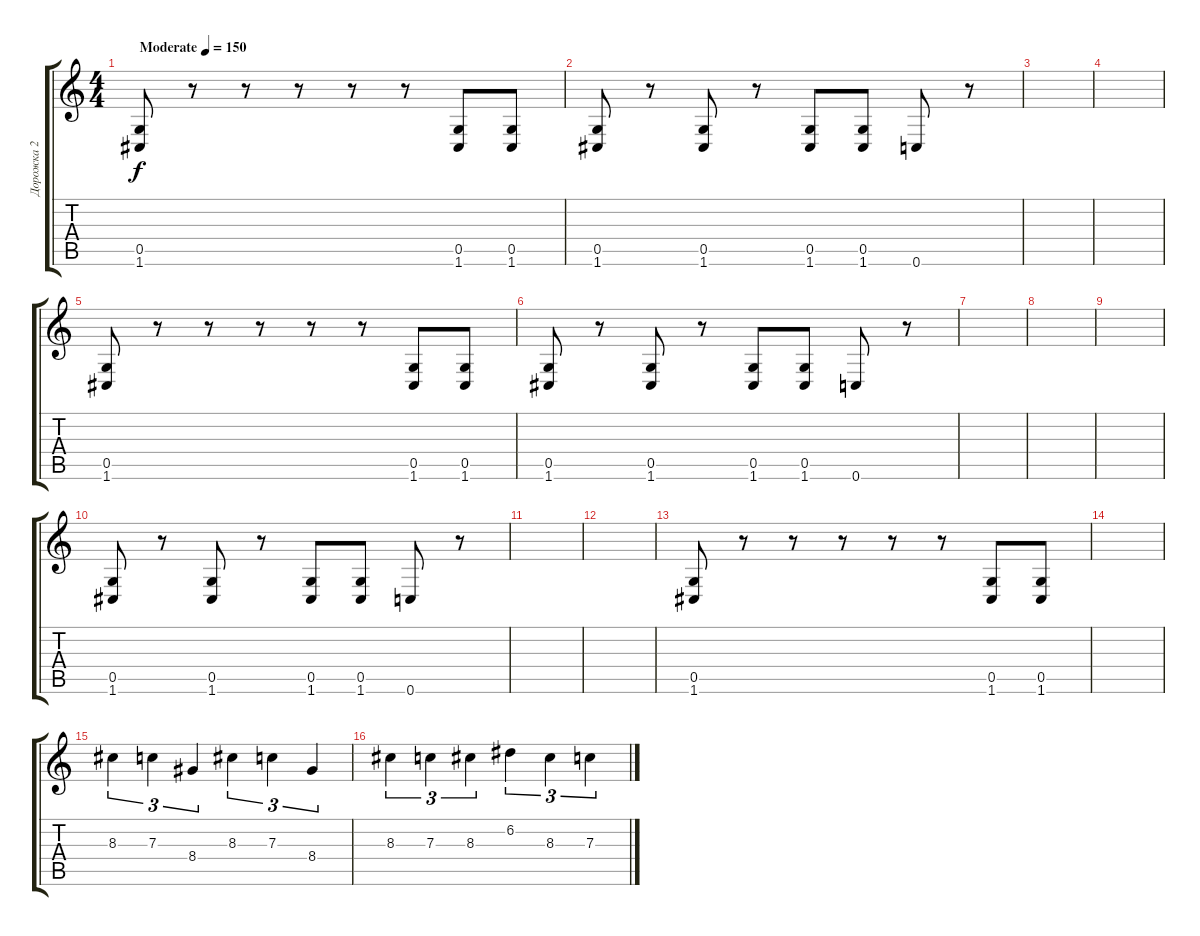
\track ("Дорожка 2" "Дорожка 2") {instrument distortionguitar}
\staff {score tabs}
\tuning (D4 A3 F3 C3 G2 C2) {hide}
\ts (4 4)
\tempo (150 "Moderate")
\clef g2
\ks c
(0.5 1.6).8{dy f instrument distortionguitar} r.8 r.8 r.8 r.8 r.8 (0.5 1.6).8 (0.5 1.6).8 |
(0.5 1.6).8 r.8 (0.5 1.6).8 r.8 (0.5 1.6).8 (0.5 1.6).8 0.6.8 r.8 |
|
|
(0.5 1.6).8 r.8 r.8 r.8 r.8 r.8 (0.5 1.6).8 (0.5 1.6).8 |
(0.5 1.6).8 r.8 (0.5 1.6).8 r.8 (0.5 1.6).8 (0.5 1.6).8 0.6.8 r.8 |
|
|
|
(0.5 1.6).8 r.8 (0.5 1.6).8 r.8 (0.5 1.6).8 (0.5 1.6).8 0.6.8 r.8 |
|
|
(0.5 1.6).8 r.8 r.8 r.8 r.8 r.8 (0.5 1.6).8 (0.5 1.6).8 |
|
8.3.4{tu (3 2)} 7.3.4{tu (3 2)} 8.4.4{tu (3 2)} 8.3.4{tu (3 2)} 7.3.4{tu (3 2)} 8.4.4{tu (3 2)} |
8.3.4{tu (3 2)} 7.3.4{tu (3 2)} 8.3.4{tu (3 2)} 6.2.4{tu (3 2)} 8.3.4{tu (3 2)} 7.3.4{tu (3 2)}
